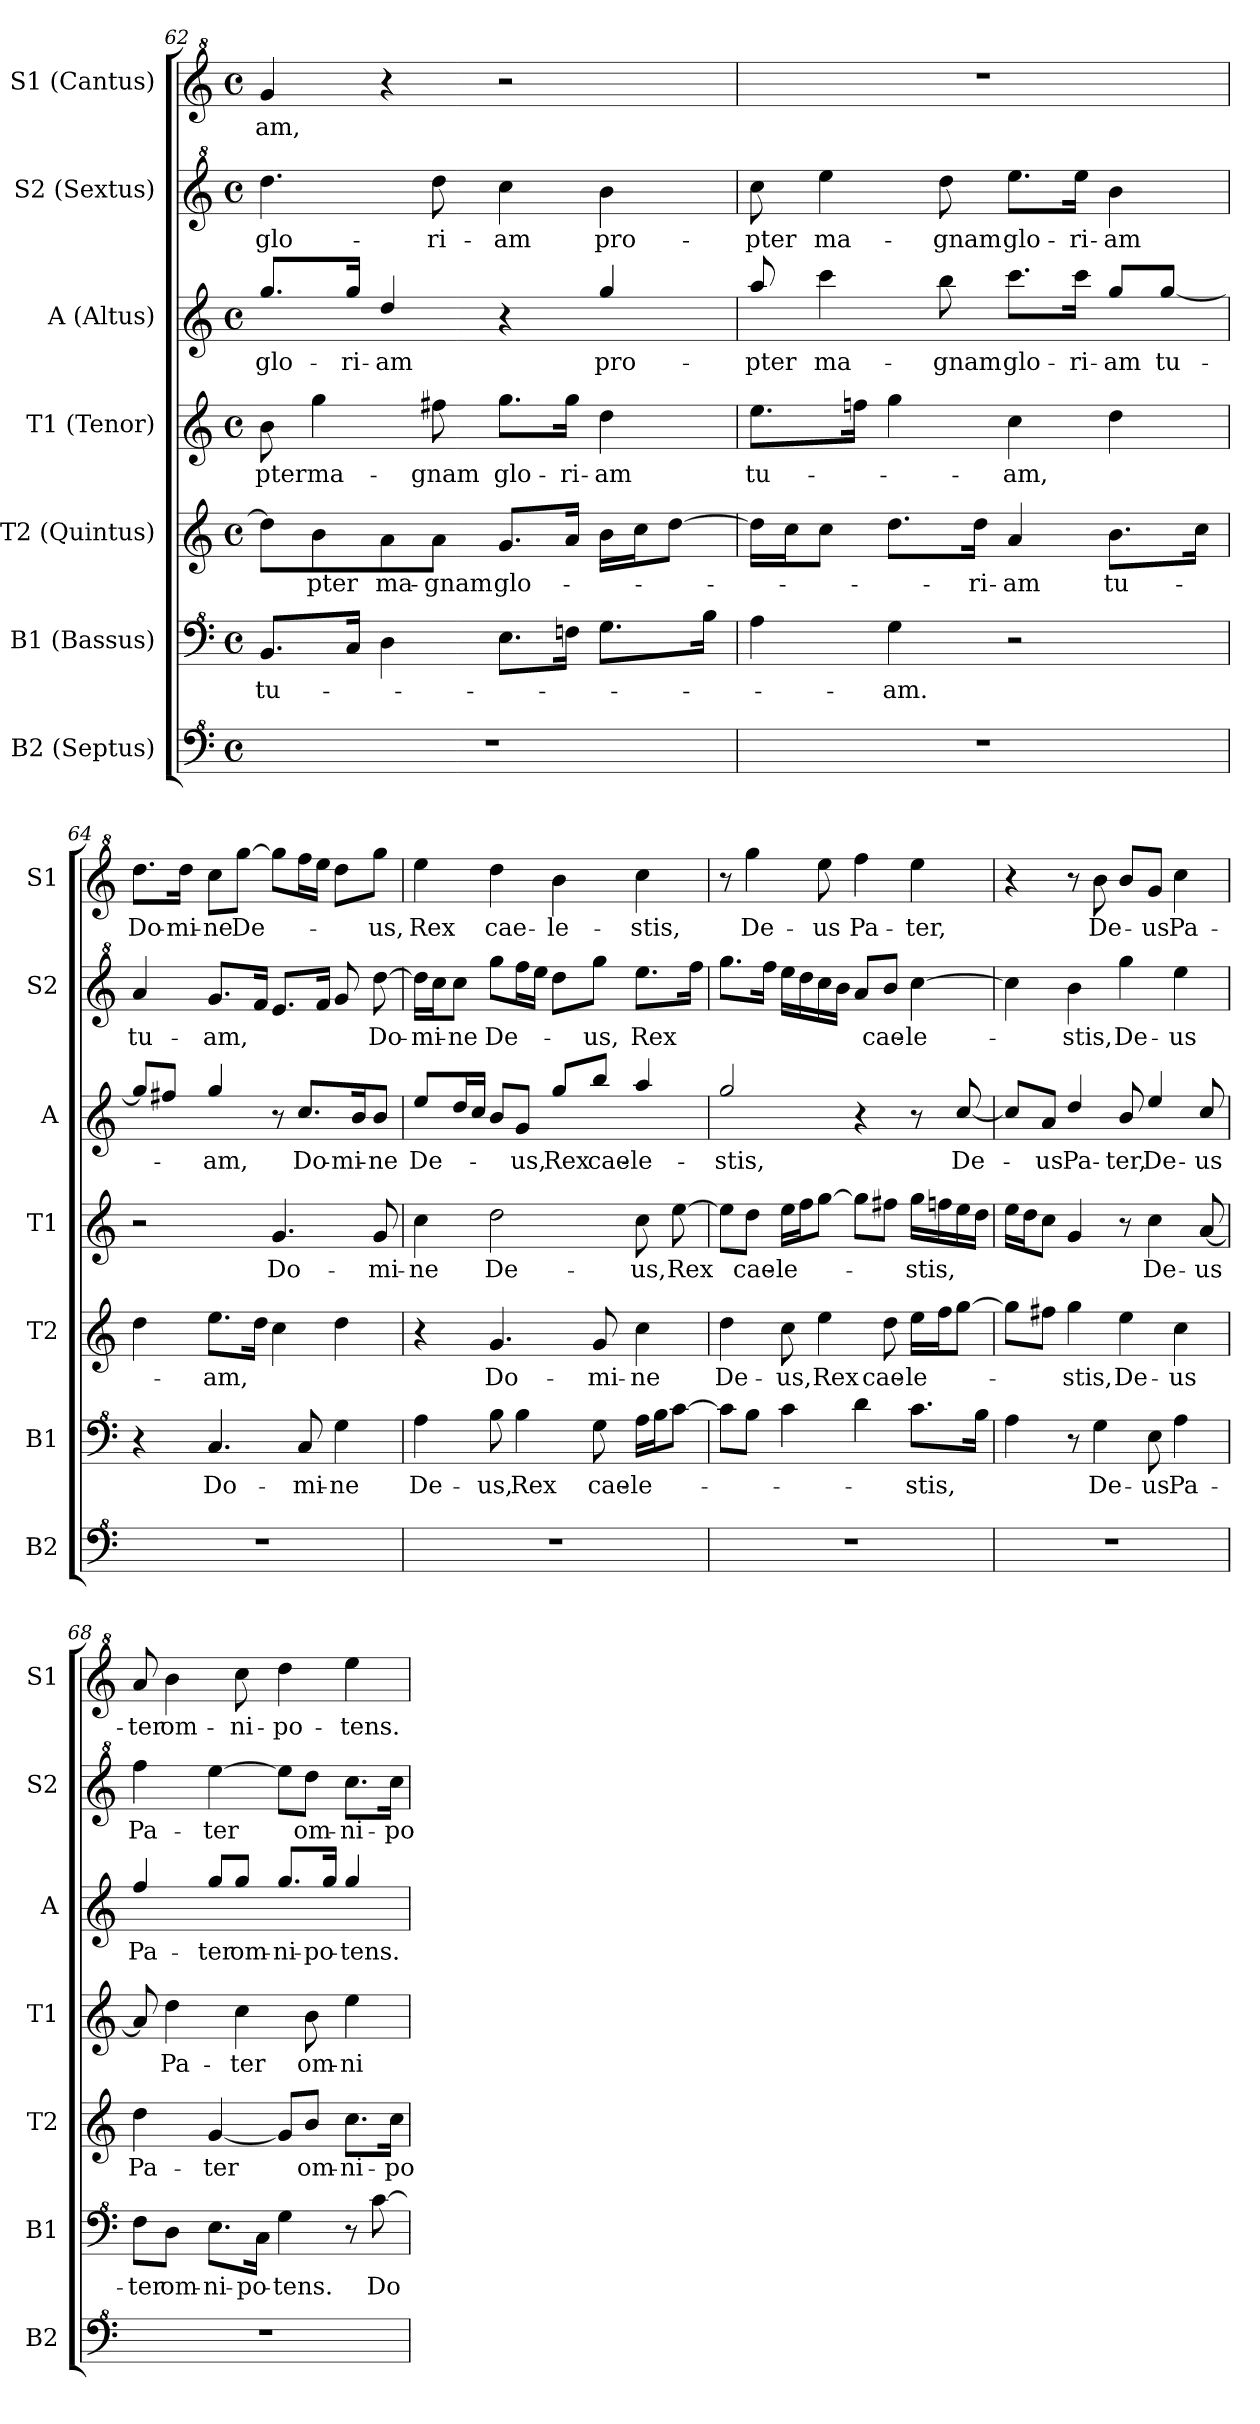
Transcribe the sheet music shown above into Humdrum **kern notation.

**kern	**kern	**text	**kern	**text	**kern	**text	**kern	**text	**kern	**text	**kern	**text
*part7	*part6	*part6	*part5	*part5	*part4	*part4	*part3	*part3	*part2	*part2	*part1	*part1
*staff7	*staff6	*staff6	*staff5	*staff5	*staff4	*staff4	*staff3	*staff3	*staff2	*staff2	*staff1	*staff1
*I"B2 (Septus)	*I"B1 (Bassus)	*	*I"T2 (Quintus)	*	*I"T1 (Tenor)	*	*I"A (Altus)	*	*I"S2 (Sextus)	*	*I"S1 (Cantus)	*
*I'B2	*I'B1	*	*I'T2	*	*I'T1	*	*I'A	*	*I'S2	*	*I'S1	*
!!LO:PB:g=z
*clefF^4	*clefF^4	*	*clefG2	*	*clefG2	*	*clefG2	*	*clefG^2	*	*clefG^2	*
*k[]	*k[]	*	*k[]	*	*k[]	*	*k[]	*	*k[]	*	*k[]	*
*M4/4	*M4/4	*	*M4/4	*	*M4/4	*	*M4/4	*	*M4/4	*	*M4/4	*
*met(c)	*met(c)	*	*met(c)	*	*met(c)	*	*met(c)	*	*met(c)	*	*met(c)	*
=62	=62	=62	=62	=62	=62	=62	=62	=62	=62	=62	=62	=62
!	!	!LO:LY:b	!	!	!	!LO:LY:b	!	!LO:LY:b	!	!LO:LY:b	!	!LO:LY:b
1r	8.B/L	tu-	8dd\L]	.	8b\	-pter	8.gg/L	glo-	4.ddd\	glo-	4gg/	-am,
!	!	!	!	!LO:LY:b	!	!LO:LY:b	!	!	!	!	!	!
.	.	.	8b\	-pter	4gg\	ma-	.	.	.	.	.	.
!	!	!	!	!	!	!	!	!LO:LY:b	!	!	!	!
.	16c/Jk	.	.	.	.	.	16gg/Jk	-ri-	.	.	.	.
!	!	!	!	!LO:LY:b	!	!	!	!LO:LY:b	!	!	!	!
.	4d\	.	8a\	ma-	.	.	4dd/	-am	.	.	4r	.
!	!	!	!	!LO:LY:b	!	!LO:LY:b	!	!	!	!LO:LY:b	!	!
.	.	.	8a\J	-gnam	8ff#X\	-gnam	.	.	8ddd\	-ri-	.	.
!	!	!	!	!LO:LY:b	!	!LO:LY:b	!	!	!	!LO:LY:b	!	!
.	8.e\L	.	8.g/L	glo-	8.gg\L	glo-	4r	.	4ccc\	-am	2r	.
!	!	!	!	!	!	!LO:LY:b	!	!	!	!	!	!
.	16fn\Jk	.	16a/Jk	.	16gg\Jk	-ri-	.	.	.	.	.	.
!	!	!	!	!	!	!LO:LY:b	!	!LO:LY:b	!	!LO:LY:b	!	!
.	8.g\L	.	16b\LL	.	4dd\	-am	4gg/	pro-	4bb\	pro-	.	.
.	.	.	16cc\J	.	.	.	.	.	.	.	.	.
.	.	.	[8dd\J	.	.	.	.	.	.	.	.	.
.	16b\Jk	.	.	.	.	.	.	.	.	.	.	.
=63	=63	=63	=63	=63	=63	=63	=63	=63	=63	=63	=63	=63
!	!	!	!	!	!	!LO:LY:b	!	!LO:LY:b	!	!LO:LY:b	!	!
1r	4a\	.	16dd\LL]	.	8.ee\L	tu-	8aa/	-pter	8ccc\	-pter	1r	.
.	.	.	16cc\J	.	.	.	.	.	.	.	.	.
!	!	!	!	!	!	!	!	!LO:LY:b	!	!LO:LY:b	!	!
.	.	.	8cc\J	.	.	.	4ccc\	ma-	4eee\	ma-	.	.
.	.	.	.	.	16ffni\Jk	.	.	.	.	.	.	.
!	!	!LO:LY:b	!	!	!	!	!	!	!	!	!	!
.	4g\	-am.	8.dd\L	.	4gg\	.	.	.	.	.	.	.
!	!	!	!	!	!	!	!	!LO:LY:b	!	!LO:LY:b	!	!
.	.	.	.	.	.	.	8bb\	-gnam	8ddd\	-gnam	.	.
!	!	!	!	!LO:LY:b	!	!	!	!	!	!	!	!
.	.	.	16dd\Jk	-ri-	.	.	.	.	.	.	.	.
!	!	!	!	!LO:LY:b	!	!LO:LY:b	!	!LO:LY:b	!	!LO:LY:b	!	!
.	2r	.	4a/	-am	4cc\	-am,	8.ccc\L	glo-	8.eee\L	glo-	.	.
!	!	!	!	!	!	!	!	!LO:LY:b	!	!LO:LY:b	!	!
.	.	.	.	.	.	.	16ccc\Jk	-ri-	16eee\Jk	-ri-	.	.
!	!	!	!	!LO:LY:b	!	!	!	!LO:LY:b	!	!LO:LY:b	!	!
.	.	.	8.b\L	tu-	4dd\	.	8gg/L	-am	4bb\	-am	.	.
!	!	!	!	!	!	!	!	!LO:LY:b	!	!	!	!
.	.	.	.	.	.	.	[8gg/J	tu-	.	.	.	.
.	.	.	16cc\Jk	.	.	.	.	.	.	.	.	.
=64	=64	=64	=64	=64	=64	=64	=64	=64	=64	=64	=64	=64
!	!	!	!	!	!	!	!	!	!	!LO:LY:b	!	!LO:LY:b
1r	4r	.	4dd\	.	2r	.	8gg/L]	.	4aa/	tu-	8.ddd\L	Do-
.	.	.	.	.	.	.	8ff#X/J	.	.	.	.	.
!	!	!	!	!	!	!	!	!	!	!	!	!LO:LY:b
.	.	.	.	.	.	.	.	.	.	.	16ddd\Jk	-mi-
!	!	!LO:LY:b	!	!LO:LY:b	!	!	!	!LO:LY:b	!	!LO:LY:b	!	!LO:LY:b
.	4.c/	Do-	8.ee\L	-am,	.	.	4gg/	-am,	8.gg/L	-am,	8ccc\L	-ne
!	!	!	!	!	!	!	!	!	!	!	!	!LO:LY:b
.	.	.	.	.	.	.	.	.	.	.	[8ggg\J	De-
.	.	.	16dd\Jk	.	.	.	.	.	16ff/Jk	.	.	.
!	!	!	!	!	!	!LO:LY:b	!	!	!	!	!	!
.	.	.	4cc\	.	4.g/	Do-	8r	.	8.ee/L	.	8ggg\L]	.
!	!	!LO:LY:b	!	!	!	!	!	!LO:LY:b	!	!	!	!
.	8c/	-mi-	.	.	.	.	8.cc/L	Do-	.	.	16fff\L	.
.	.	.	.	.	.	.	.	.	16ff/Jk	.	16eee\JJ	.
!	!	!LO:LY:b	!	!	!	!	!	!	!	!	!	!
.	4g\	-ne	4dd\	.	.	.	.	.	8gg/	.	8ddd\L	.
!	!	!	!	!	!	!	!	!LO:LY:b	!	!	!	!
.	.	.	.	.	.	.	16b/K	-mi-	.	.	.	.
!	!	!	!	!	!	!LO:LY:b	!	!LO:LY:b	!	!LO:LY:b	!	!LO:LY:b
.	.	.	.	.	8g/	-mi-	8b/J	-ne	[8ddd\	Do-	8ggg\J	-us,
=65	=65	=65	=65	=65	=65	=65	=65	=65	=65	=65	=65	=65
!	!	!LO:LY:b	!	!	!	!LO:LY:b	!	!LO:LY:b	!	!	!	!LO:LY:b
1r	4a\	De-	4r	.	4cc\	-ne	8ee/L	De-	16ddd\LL]	.	4eee\	Rex
!	!	!	!	!	!	!	!	!	!	!LO:LY:b	!	!
.	.	.	.	.	.	.	.	.	16ccc\J	-mi-	.	.
!	!	!	!	!	!	!	!	!	!	!LO:LY:b	!	!
.	.	.	.	.	.	.	16dd/L	.	8ccc\J	-ne	.	.
.	.	.	.	.	.	.	16cc/JJ	.	.	.	.	.
!	!	!LO:LY:b	!	!LO:LY:b	!	!LO:LY:b	!	!	!	!LO:LY:b	!	!LO:LY:b
.	8b\	-us,	4.g/	Do-	2dd\	De-	8b/L	.	8ggg\L	De-	4ddd\	cae-
!	!	!LO:LY:b	!	!	!	!	!	!LO:LY:b	!	!	!	!
.	4b\	Rex	.	.	.	.	8g/J	-us,	16fff\L	.	.	.
.	.	.	.	.	.	.	.	.	16eee\JJ	.	.	.
!	!	!	!	!	!	!	!	!LO:LY:b	!	!	!	!LO:LY:b
.	.	.	.	.	.	.	8gg/L	Rex	8ddd\L	.	4bb\	-le-
!	!	!LO:LY:b	!	!LO:LY:b	!	!	!	!LO:LY:b	!	!LO:LY:b	!	!
.	8g\	cae-	8g/	-mi-	.	.	8bb/J	cae-	8ggg\J	-us,	.	.
!	!	!LO:LY:b	!	!LO:LY:b	!	!LO:LY:b	!	!LO:LY:b	!	!LO:LY:b	!	!LO:LY:b
.	16a\LL	-le-	4cc\	-ne	8cc\	-us,	4aa/	-le-	8.eee\L	Rex	4ccc\	-stis,
.	16b\J	.	.	.	.	.	.	.	.	.	.	.
!	!	!	!	!	!	!LO:LY:b	!	!	!	!	!	!
.	[8cc\J	.	.	.	[8ee\	Rex	.	.	.	.	.	.
.	.	.	.	.	.	.	.	.	16fff\Jk	.	.	.
!!LO:LB:g=z
=66	=66	=66	=66	=66	=66	=66	=66	=66	=66	=66	=66	=66
!	!	!	!	!LO:LY:b	!	!	!	!LO:LY:b	!	!	!	!
1r	8cc\L]	.	4dd\	De-	8ee\L]	.	2gg/	-stis,	8.ggg\L	.	8r	.
!	!	!	!	!	!	!LO:LY:b	!	!	!	!	!	!LO:LY:b
.	8b\J	.	.	.	8dd\J	cae-	.	.	.	.	4ggg\	De-
.	.	.	.	.	.	.	.	.	16fff\Jk	.	.	.
!	!	!	!	!LO:LY:b	!	!LO:LY:b	!	!	!	!	!	!
.	4cc\	.	8cc\	-us,	16ee\LL	-le-	.	.	16eee\LL	.	.	.
.	.	.	.	.	16ff\J	.	.	.	16ddd\	.	.	.
!	!	!	!	!LO:LY:b	!	!	!	!	!	!	!	!LO:LY:b
.	.	.	4ee\	Rex	[8gg\J	.	.	.	16ccc\	.	8eee\	-us
.	.	.	.	.	.	.	.	.	16bb\JJ	.	.	.
!	!	!	!	!	!	!	!	!	!	!	!	!LO:LY:b
.	4dd\	.	.	.	8gg\L]	.	4r	.	8aa/L	.	4fff\	Pa-
!	!	!	!	!LO:LY:b	!	!	!	!	!	!LO:LY:b	!	!
.	.	.	8dd\	cae-	8ff#X\J	.	.	.	8bb/J	cae-	.	.
!	!	!LO:LY:b	!	!LO:LY:b	!	!LO:LY:b	!	!	!	!LO:LY:b	!	!LO:LY:b
.	8.cc\L	-stis,	16ee\LL	-le-	16gg\LL	-stis,	8r	.	[4ccc\	-le-	4eee\	-ter,
.	.	.	16ff\J	.	16ffn\	.	.	.	.	.	.	.
!	!	!	!	!	!	!	!	!LO:LY:b	!	!	!	!
.	.	.	[8gg\J	.	16ee\	.	[8cc/	De-	.	.	.	.
.	16b\Jk	.	.	.	16dd\JJ	.	.	.	.	.	.	.
=67	=67	=67	=67	=67	=67	=67	=67	=67	=67	=67	=67	=67
1r	4a\	.	8gg\L]	.	16ee\LL	.	8cc/L]	.	4ccc\]	.	4r	.
.	.	.	.	.	16dd\J	.	.	.	.	.	.	.
!	!	!	!	!	!	!	!	!LO:LY:b	!	!	!	!
.	.	.	8ff#X\J	.	8cc\J	.	8a/J	-us	.	.	.	.
!	!	!	!	!LO:LY:b	!	!	!	!LO:LY:b	!	!LO:LY:b	!	!
.	8r	.	4gg\	-stis,	4g/	.	4dd/	Pa-	4bb\	-stis,	8r	.
!	!	!LO:LY:b	!	!	!	!	!	!	!	!	!	!LO:LY:b
.	4g\	De-	.	.	.	.	.	.	.	.	8bb\	De-
!	!	!	!	!LO:LY:b	!	!	!	!LO:LY:b	!	!LO:LY:b	!	!
.	.	.	4ee\	De-	8r	.	8b/	-ter,	4ggg\	De-	8bb/L	.
!	!	!LO:LY:b	!	!	!	!LO:LY:b	!	!LO:LY:b	!	!	!	!LO:LY:b
.	8e\	-us	.	.	4cc\	De-	4ee/	De-	.	.	8gg/J	-us
!	!	!LO:LY:b	!	!LO:LY:b	!	!	!	!	!	!LO:LY:b	!	!LO:LY:b
.	4a\	Pa-	4cc\	-us	.	.	.	.	4eee\	-us	4ccc\	Pa-
!	!	!	!	!	!	!LO:LY:b	!	!LO:LY:b	!	!	!	!
.	.	.	.	.	[8a/	-us	8cc/	-us	.	.	.	.
=68	=68	=68	=68	=68	=68	=68	=68	=68	=68	=68	=68	=68
!	!	!LO:LY:b	!	!LO:LY:b	!	!	!	!LO:LY:b	!	!LO:LY:b	!	!LO:LY:b
1r	8f\L	-ter	4dd\	Pa-	8a/]	.	4ff/	Pa-	4fff\	Pa-	8aa/	-ter
!	!	!LO:LY:b	!	!	!	!LO:LY:b	!	!	!	!	!	!LO:LY:b
.	8d\J	om-	.	.	4dd\	Pa-	.	.	.	.	4bb\	om-
!	!	!LO:LY:b	!	!LO:LY:b	!	!	!	!LO:LY:b	!	!LO:LY:b	!	!
.	8.e\L	-ni-	[4g/	-ter	.	.	8gg/L	-ter	[4eee\	-ter	.	.
!	!	!	!	!	!	!LO:LY:b	!	!LO:LY:b	!	!	!	!LO:LY:b
.	.	.	.	.	4cc\	-ter	8gg/J	om-	.	.	8ccc\	-ni-
!	!	!LO:LY:b	!	!	!	!	!	!	!	!	!	!
.	16c\Jk	-po-	.	.	.	.	.	.	.	.	.	.
!	!	!LO:LY:b	!	!	!	!	!	!LO:LY:b	!	!	!	!LO:LY:b
.	4g\	-tens.	8g/L]	.	.	.	8.gg/L	-ni-	8eee\L]	.	4ddd\	-po-
!	!	!	!	!LO:LY:b	!	!LO:LY:b	!	!	!	!LO:LY:b	!	!
.	.	.	8b/J	om-	8b\	om-	.	.	8ddd\J	om-	.	.
!	!	!	!	!	!	!	!	!LO:LY:b	!	!	!	!
.	.	.	.	.	.	.	16gg/Jk	-po-	.	.	.	.
!	!	!	!	!LO:LY:b	!	!LO:LY:b	!	!LO:LY:b	!	!LO:LY:b	!	!LO:LY:b
.	8r	.	8.cc\L	-ni-	4ee\	-ni-	4gg/	-tens.	8.ccc\L	-ni-	4eee\	-tens.
!	!	!LO:LY:b	!	!	!	!	!	!	!	!	!	!
.	[8cc\	Do-	.	.	.	.	.	.	.	.	.	.
!	!	!	!	!LO:LY:b	!	!	!	!	!	!LO:LY:b	!	!
.	.	.	16cc\Jk	-po-	.	.	.	.	16ccc\Jk	-po-	.	.
=	=	=	=	=	=	=	=	=	=	=	=	=
*-	*-	*-	*-	*-	*-	*-	*-	*-	*-	*-	*-	*-
